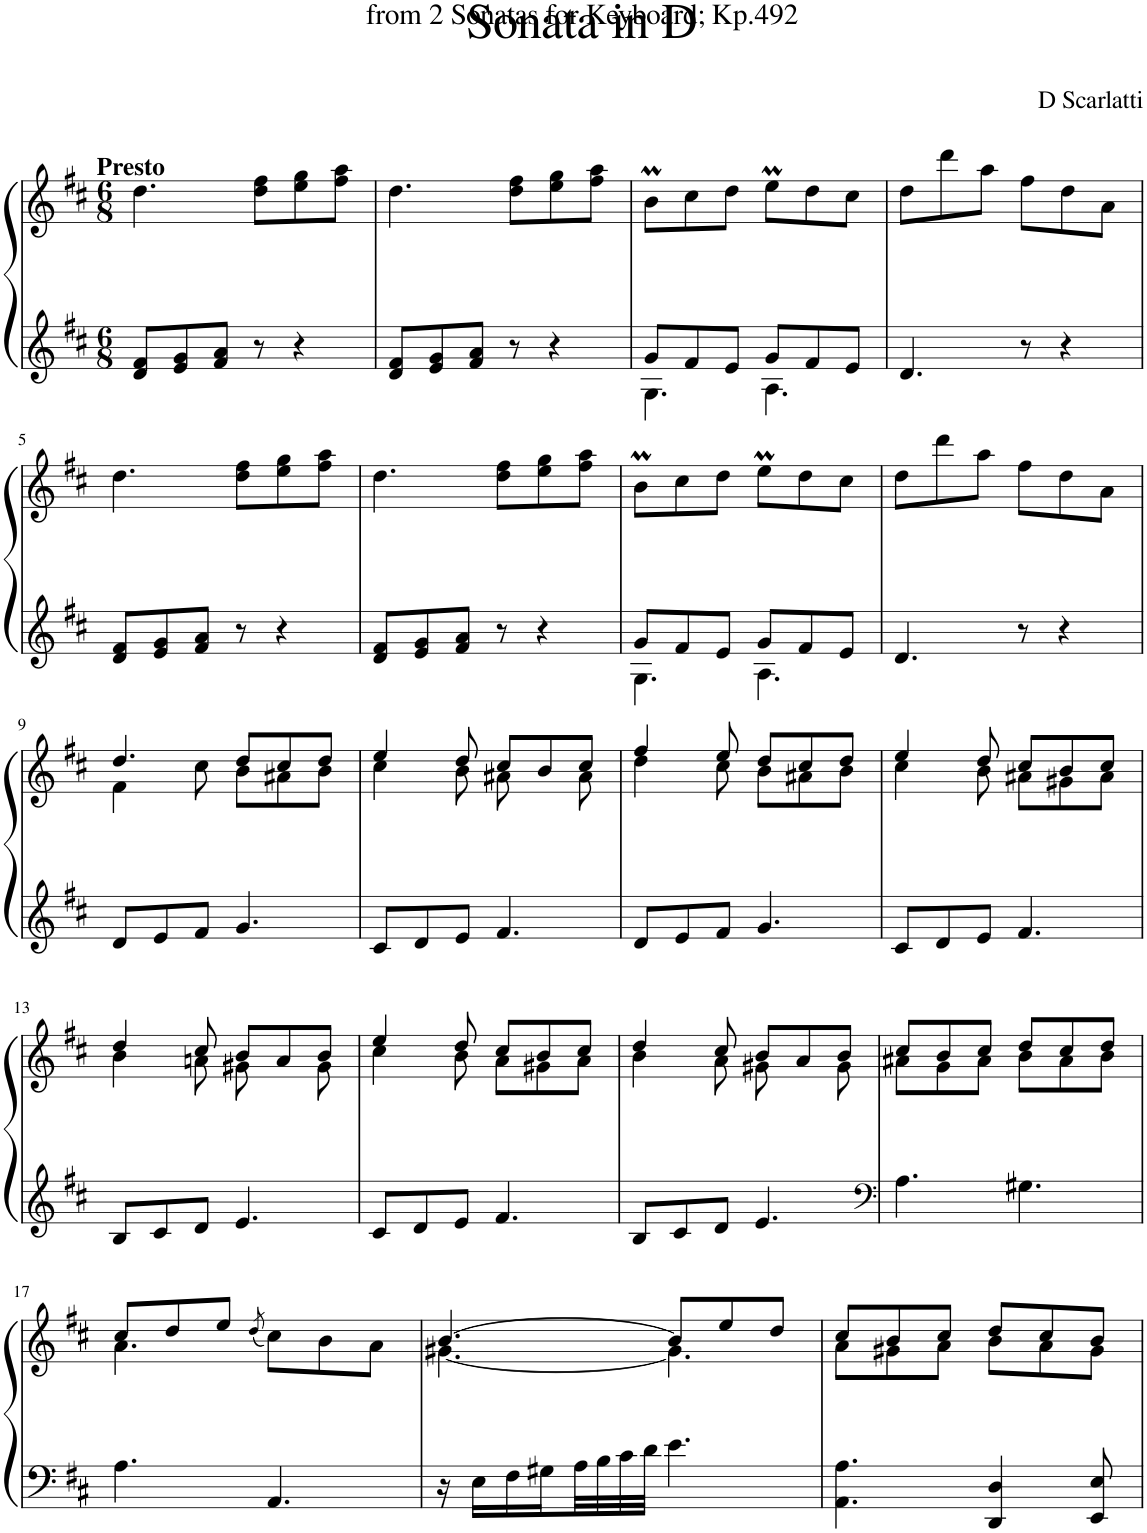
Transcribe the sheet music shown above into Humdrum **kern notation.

**kern	**kern
*part1	*part1
*staff2	*staff1
*I"Piano	*
*I'Pno	*
*clefG2	*clefG2
*k[f#c#]	*k[f#c#]
*M6/8	*M6/8
=1	=1
!	!LO:TX:a:B:t=Presto
8d/ 8f#/L	4.dd\
8e/ 8g/	.
8f#/ 8a/J	.
8r	8dd\ 8ff#\L
4r	8ee\ 8gg\
.	8ff#\ 8aa\J
=2	=2
8d/ 8f#/L	4.dd\
8e/ 8g/	.
8f#/ 8a/J	.
8r	8dd\ 8ff#\L
4r	8ee\ 8gg\
.	8ff#\ 8aa\J
=3	=3
*^	*
8g/L	4.G\	8bM\L
8f#/	.	8cc#\
8e/J	.	8dd\J
8g/L	4.A\	8eeM\L
8f#/	.	8dd\
8e/J	.	8cc#\J
*v	*v	*
=4	=4
4.d/	8dd\L
.	8ddd\
.	8aa\J
8r	8ff#\L
4r	8dd\
.	8a\J
!!LO:LB:g=z
=5	=5
8d/ 8f#/L	4.dd\
8e/ 8g/	.
8f#/ 8a/J	.
8r	8dd\ 8ff#\L
4r	8ee\ 8gg\
.	8ff#\ 8aa\J
=6	=6
8d/ 8f#/L	4.dd\
8e/ 8g/	.
8f#/ 8a/J	.
8r	8dd\ 8ff#\L
4r	8ee\ 8gg\
.	8ff#\ 8aa\J
=7	=7
*^	*
8g/L	4.G\	8bM\L
8f#/	.	8cc#\
8e/J	.	8dd\J
8g/L	4.A\	8eeM\L
8f#/	.	8dd\
8e/J	.	8cc#\J
*v	*v	*
=8	=8
4.d/	8dd\L
.	8ddd\
.	8aa\J
8r	8ff#\L
4r	8dd\
.	8a\J
!!LO:LB:g=z
=9	=9
*	*^
8d/L	4.dd/	4f#\
8e/	.	.
8f#/J	.	8cc#\
4.g/	8dd/L	8b\L
.	8cc#/	8a#X\
.	8dd/J	8b\J
=10	=10	=10
8c#/L	4ee/	4cc#\
8d/	.	.
8e/J	8dd/	8b\
4.f#/	8cc#/L	8a#X\
.	8b/	8ryy
.	8cc#/J	8a#\
=11	=11	=11
8d/L	4ff#/	4dd\
8e/	.	.
8f#/J	8ee/	8cc#\
4.g/	8dd/L	8b\L
.	8cc#/	8a#X\
.	8dd/J	8b\J
=12	=12	=12
8c#/L	4ee/	4cc#\
8d/	.	.
8e/J	8dd/	8b\
4.f#/	8cc#/L	8a#X\L
.	8b/	8g#X\
.	8cc#/J	8a#\J
!!LO:LB:g=z	!!
=13	=13	=13
8B/L	4dd/	4b\
8c#/	.	.
8d/J	8cc#/	8an\
4.e/	8b/L	8g#X\
.	8a/	8ryy
.	8b/J	8g#\
=14	=14	=14
8c#/L	4ee/	4cc#\
8d/	.	.
8e/J	8dd/	8b\
4.f#/	8cc#/L	8a\L
.	8b/	8g#X\
.	8cc#/J	8a\J
=15	=15	=15
8B/L	4dd/	4b\
8c#/	.	.
8d/J	8cc#/	8a\
4.e/	8b/L	8g#X\
.	8a/	8ryy
.	8b/J	8g#\
=16	=16	=16
*clefF4	*	*
4.A\	8cc#/L	8a#X\L
.	8b/	8g\
.	8cc#/J	8a#\J
4.G#X\	8dd/L	8b\L
.	8cc#/	8a#\
.	8dd/J	8b\J
!!LO:LB:g=z	!!
=17	=17	=17
4.A\	8cc#/L	4.a\
.	8dd/	.
.	8ee/J	.
.	(8qdd/	.
4.AA/	8cc#\L)	4.ryy
.	8b\	.
.	8a\J	.
=18	=18	=18
16r	[4.b/	[4.g#X\
16E\LL	.	.
16F#\	.	.
16G#X\	.	.
32A\L	.	.
32B\	.	.
32c#\	.	.
32d\JJJ	.	.
4.e\	8b/L]	4.g#\]
.	8ee/	.
.	8dd/J	.
=19	=19	=19
4.AA\ 4.A\	8cc#/L	8a\L
.	8b/	8g#X\
.	8cc#/J	8a\J
4DD/ 4D/	8dd/L	8b\L
.	8cc#/	8a\
8EE/ 8E/	8b/J	8g#\J
*	*v	*v
=	=
*-	*-
